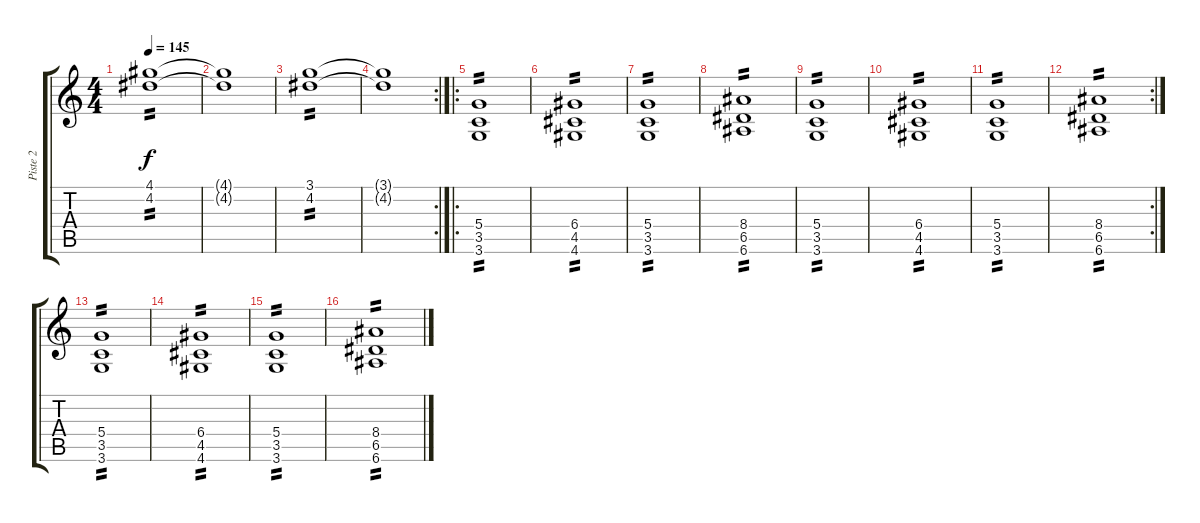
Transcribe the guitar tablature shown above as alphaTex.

\track ("Piste 2" "Piste 2") {instrument distortionguitar}
\staff {score tabs}
\tuning (E4 B3 G3 D3 A2 E2) {hide}
\ts (4 4)
\tempo 145
\clef g2
\ks c
(4.1 4.2).1{tp 2 dy f} |
(4.1{t} 4.2{t}).1 |
(3.1 4.2).1{tp 2} |
\rc 2
(3.1{t} 4.2{t}).1 |
\ro
(5.4 3.5 3.6).1{tp 2} |
(6.4 4.5 4.6).1{tp 2} |
(5.4 3.5 3.6).1{tp 2} |
(8.4 6.5 6.6).1{tp 2} |
(5.4 3.5 3.6).1{tp 2} |
(6.4 4.5 4.6).1{tp 2} |
(5.4 3.5 3.6).1{tp 2} |
\rc 2
(8.4 6.5 6.6).1{tp 2} |
(5.4 3.5 3.6).1{tp 2} |
(6.4 4.5 4.6).1{tp 2} |
(5.4 3.5 3.6).1{tp 2} |
(8.4 6.5 6.6).1{tp 2}
